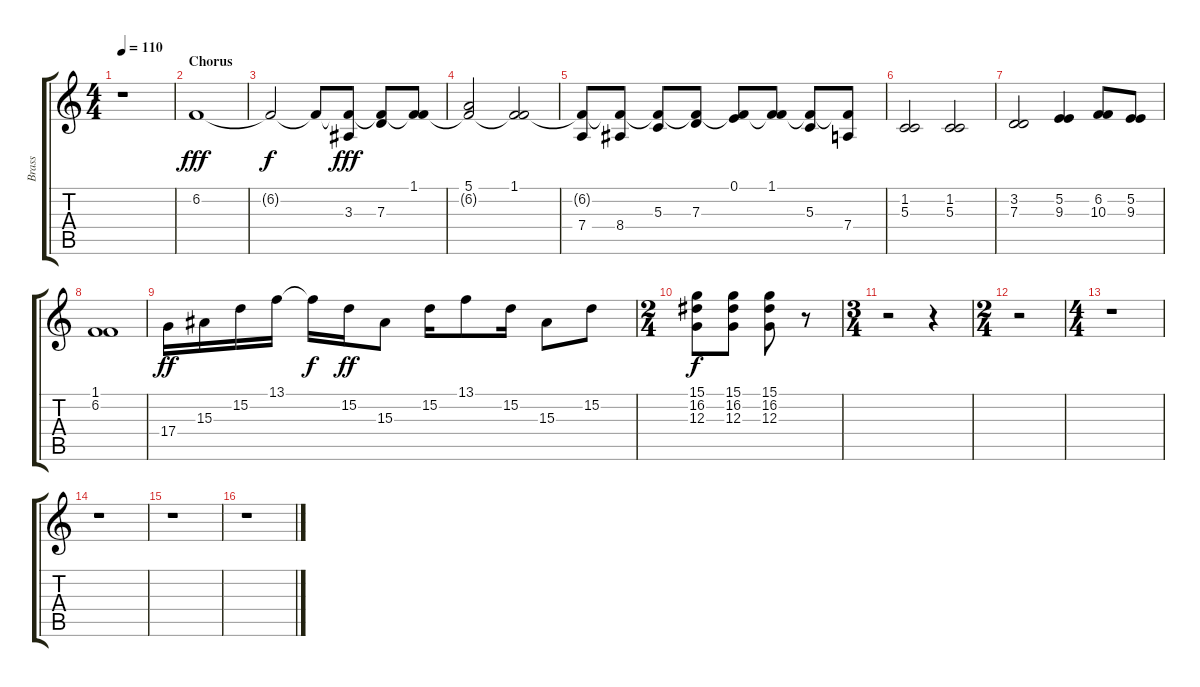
\track ("Brass" "Brass") {instrument brasssection}
\staff {score tabs}
\tuning (E4 B3 G3 D3 A2 E2) {hide}
\ts (4 4)
\tempo 110
\clef g2
\ks c
r.1{dy fff} |
\section ("" "Chorus")
6.2.1{volume 14} |
6.2{t}.2{dy f} 6.2{t}.8 (6.2{t} 3.3).8{dy fff} (6.2{t} 7.3).8 (1.1 6.2{t}).8 |
(5.1 6.2{t}).2 (1.1 6.2{t}).2 |
(6.2{t} 7.4).8{volume 15} (6.2{t} 8.4).8 (6.2{t} 5.3).8 (6.2{t} 7.3).8 (0.1 6.2{t}).8 (1.1 6.2{t}).8 (6.2{t} 5.3).8 (6.2{t} 7.4).8 |
(1.2 5.3).2{volume 11} (1.2 5.3).2 |
(3.2 7.3).2 (5.2 9.3).4 (6.2 10.3).8 (5.2 9.3).8 |
(1.1 6.2).1 |
17.4.16{dy ff volume 16} 15.3.16 15.2.16 13.1.16 13.1{t}.16{dy f} 15.2.16{dy ff} 15.3.8 15.2.16 13.1.8 15.2.16 15.3.8 15.2.8 |
\ts (2 4)
(15.1 16.2 12.3).8{dy f} (15.1 16.2 12.3).8 (15.1 16.2 12.3).8 r.8 |
\ts (3 4)
r.2 r.4 |
\ts (2 4)
r.2 |
\ts (4 4)
r.1 |
r.1 |
r.1 |
r.1
